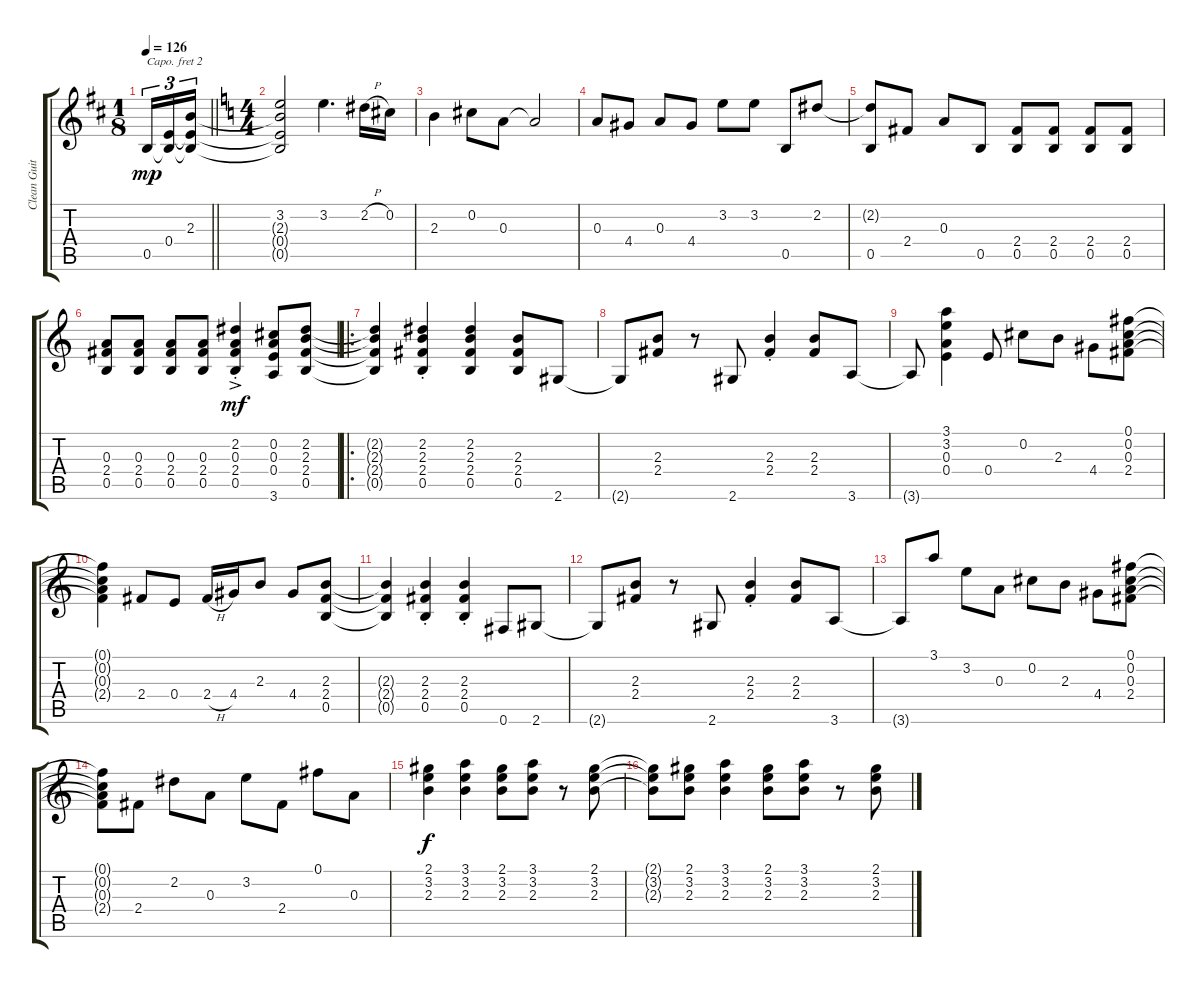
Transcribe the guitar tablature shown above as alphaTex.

\track ("Clean Guitar Lead 1" "Clean Guit") {instrument electricguitarclean}
\staff {score tabs}
\capo 2
\tuning (E4 B3 G3 D3 A2 E2) {hide}
\ts (1 8)
\tempo 126
\clef g2
\barLineRight lightlight
\ks d
0.5.16{tu (3 2) dy mp instrument electricguitarclean} (0.4 0.5{t}).16{tu (3 2)} (2.3 0.4{t} 0.5{t}).16{tu (3 2)} |
\ts (4 4)
\ks c
(3.2 2.3{t} 0.4{t} 0.5{t}).2 3.2.4{d} 2.2{h}.16 0.2.16 |
2.3.4 0.2.8 0.3.8 0.3{t}.2 |
0.3.8 4.4.8 0.3.8 4.4.8 3.2.8 3.2.8 0.5.8 2.2.8 |
(2.2{t} 0.5).8 2.4.8 0.3.8 0.5.8 (2.4 0.5).8 (2.4 0.5).8 (2.4 0.5).8 (2.4 0.5).8 |
(0.3 2.4 0.5).8 (0.3 2.4 0.5).8 (0.3 2.4 0.5).8 (0.3 2.4 0.5).8 (2.2{ac st} 0.3{ac st} 2.4{ac st} 0.5{ac st}).4{dy mf} (0.2 0.3 0.4 3.6).8 (2.2 2.3 2.4 0.5).8 |
\ro
(2.2{t} 2.3{t} 2.4{t} 0.5{t}).4 (2.2{st} 2.3{st} 2.4{st} 0.5{st}).4 (2.2 2.3 2.4 0.5).4 (2.3 2.4 0.5).8 2.6.8 |
2.6{t}.8 (2.3 2.4).8 r.8 2.6.8 (2.3{st} 2.4{st}).4 (2.3 2.4).8 3.6.8 |
3.6{t}.8 (3.1 3.2 0.3 0.4).4 0.4.8 0.2.8 2.3.8 4.4.8 (0.1 0.2 0.3 2.4).8 |
(0.1{t} 0.2{t} 0.3{t} 2.4{t}).4 2.4.8 0.4.8 2.4{h}.16 4.4.16 2.3.8 4.4.8 (2.3 2.4 0.5).8 |
(2.3{t} 2.4{t} 0.5{t}).4 (2.3{st} 2.4{st} 0.5{st}).4 (2.3{st} 2.4{st} 0.5{st}).4 0.6.8 2.6.8 |
2.6{t}.8 (2.3 2.4).8 r.8 2.6.8 (2.3{st} 2.4{st}).4 (2.3 2.4).8 3.6.8 |
3.6{t}.8 3.1.8 3.2.8 0.3.8 0.2.8 2.3.8 4.4.8 (0.1 0.2 0.3 2.4).8 |
(0.1{t} 0.2{t} 0.3{t} 2.4{t}).8 2.4.8 2.2.8 0.3.8 3.2.8 2.4.8 0.1.8 0.3.8 |
(2.1 3.2 2.3).4{dy f} (3.1 3.2 2.3).4 (2.1 3.2 2.3).8 (3.1 3.2 2.3).8 r.8 (2.1 3.2 2.3).8 |
(2.1{t} 3.2{t} 2.3{t}).8 (2.1 3.2 2.3).8 (3.1 3.2 2.3).4 (2.1 3.2 2.3).8 (3.1 3.2 2.3).8 r.8 (2.1 3.2 2.3).8
